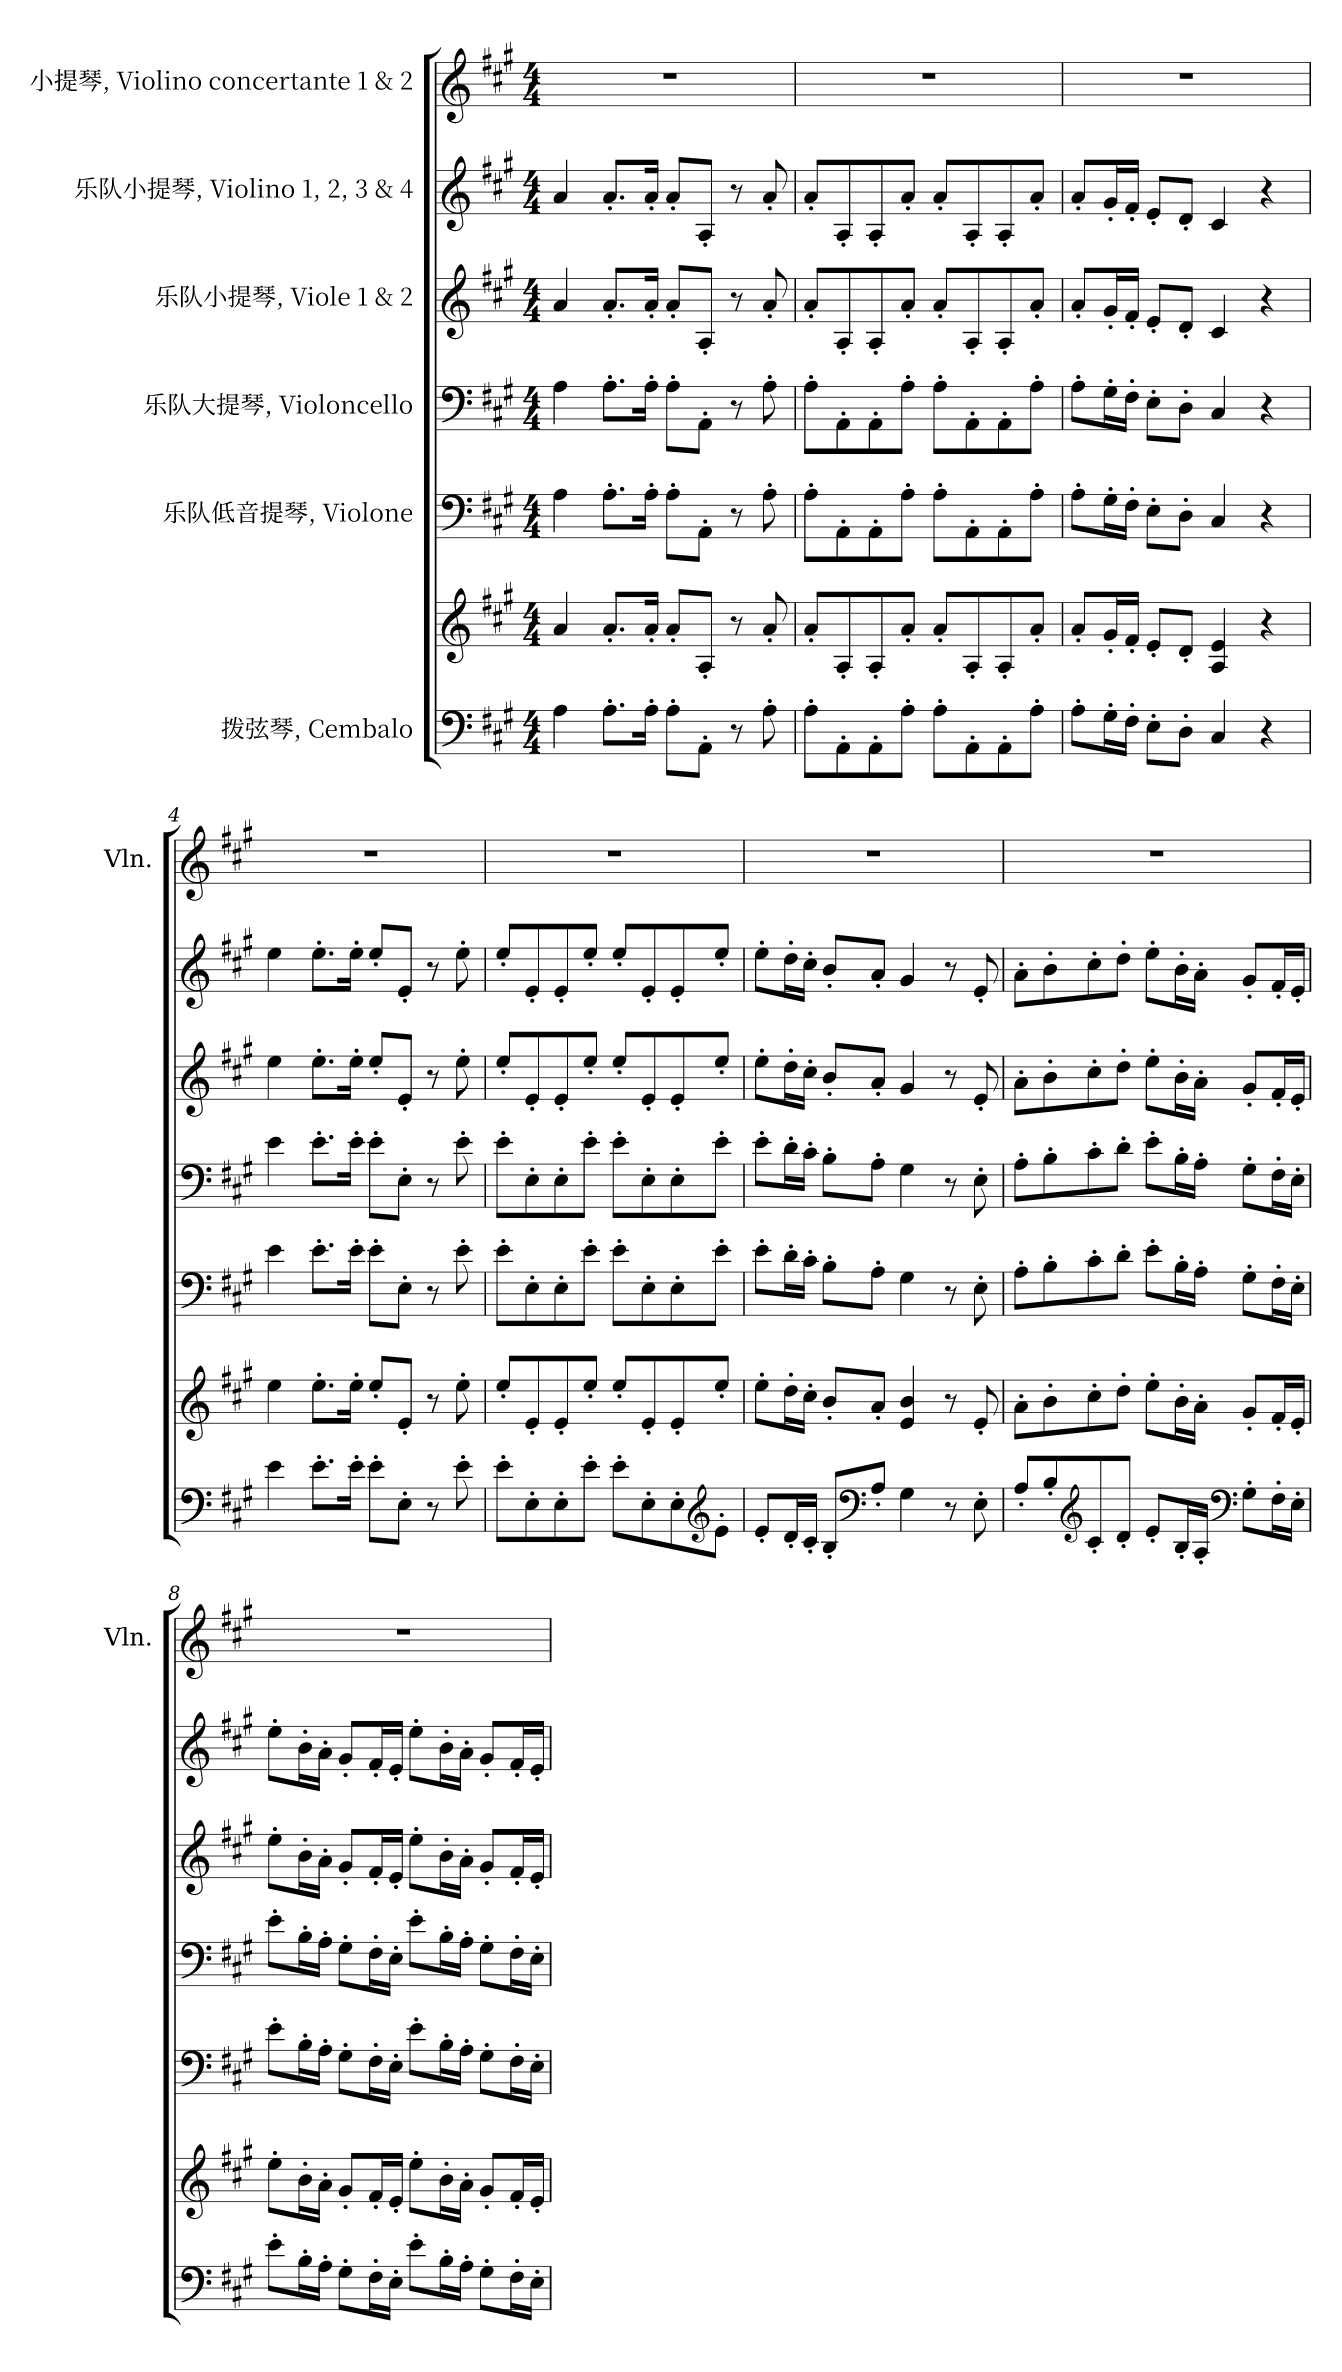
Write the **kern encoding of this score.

**kern	**kern	**kern	**kern	**kern	**kern	**kern
*part6	*part6	*part5	*part4	*part3	*part2	*part1
*staff7	*staff6	*staff5	*staff4	*staff3	*staff2	*staff1
*I"拨弦琴, Cembalo	*	*I"乐队低音提琴, Violone	*I"乐队大提琴, Violoncello	*I"乐队小提琴, Viole 1 &amp; 2	*I"乐队小提琴, Violino 1, 2, 3 &amp; 4	*I"小提琴, Violino concertante 1 &amp; 2
*	*	*	*	*	*	*I'Vln.
*clefF4	*clefG2	*clefF4	*clefF4	*clefG2	*clefG2	*clefG2
*	*	*ITrd7c12	*	*	*	*
*k[f#c#g#]	*k[f#c#g#]	*k[f#c#g#]	*k[f#c#g#]	*k[f#c#g#]	*k[f#c#g#]	*k[f#c#g#]
*M4/4	*M4/4	*M4/4	*M4/4	*M4/4	*M4/4	*M4/4
*MM120	*MM120	*MM120	*MM120	*MM120	*MM120	*MM120
=1	=1	=1	=1	=1	=1	=1
4A\	4a/	4AA\	4A\	4a/	4a/	1r
8.A'\L	8.a'/L	8.AA'\L	8.A'\L	8.a'/L	8.a'/L	.
16A'\Jk	16a'/Jk	16AA'\Jk	16A'\Jk	16a'/Jk	16a'/Jk	.
8A'\L	8a'/L	8AA'\L	8A'\L	8a'/L	8a'/L	.
8AA'\J	8A'/J	8AAA'\J	8AA'\J	8A'/J	8A'/J	.
8r	8r	8r	8r	8r	8r	.
8A'\	8a'/	8AA'\	8A'\	8a'/	8a'/	.
=2	=2	=2	=2	=2	=2	=2
8A'\L	8a'/L	8AA'\L	8A'\L	8a'/L	8a'/L	1r
8AA'\	8A'/	8AAA'\	8AA'\	8A'/	8A'/	.
8AA'\	8A'/	8AAA'\	8AA'\	8A'/	8A'/	.
8A'\J	8a'/J	8AA'\J	8A'\J	8a'/J	8a'/J	.
8A'\L	8a'/L	8AA'\L	8A'\L	8a'/L	8a'/L	.
8AA'\	8A'/	8AAA'\	8AA'\	8A'/	8A'/	.
8AA'\	8A'/	8AAA'\	8AA'\	8A'/	8A'/	.
8A'\J	8a'/J	8AA'\J	8A'\J	8a'/J	8a'/J	.
=3	=3	=3	=3	=3	=3	=3
8A'\L	8a'/L	8AA'\L	8A'\L	8a'/L	8a'/L	1r
16G#'\L	16g#'/L	16GG#'\L	16G#'\L	16g#'/L	16g#'/L	.
16F#'\JJ	16f#'/JJ	16FF#'\JJ	16F#'\JJ	16f#'/JJ	16f#'/JJ	.
8E'\L	8e'/L	8EE'\L	8E'\L	8e'/L	8e'/L	.
8D'\J	8d'/J	8DD'\J	8D'\J	8d'/J	8d'/J	.
4C#/	4A/ 4e/	4CC#/	4C#/	4c#/	4c#/	.
4r	4r	4r	4r	4r	4r	.
!!LO:PB:g=z
=4	=4	=4	=4	=4	=4	=4
4e\	4ee\	4E\	4e\	4ee\	4ee\	1r
8.e'\L	8.ee'\L	8.E'\L	8.e'\L	8.ee'\L	8.ee'\L	.
16e'\Jk	16ee'\Jk	16E'\Jk	16e'\Jk	16ee'\Jk	16ee'\Jk	.
8e'\L	8ee'/L	8E'\L	8e'\L	8ee'/L	8ee'/L	.
8E'\J	8e'/J	8EE'\J	8E'\J	8e'/J	8e'/J	.
8r	8r	8r	8r	8r	8r	.
8e'\	8ee'\	8E'\	8e'\	8ee'\	8ee'\	.
=5	=5	=5	=5	=5	=5	=5
8e'\L	8ee'/L	8E'\L	8e'\L	8ee'/L	8ee'/L	1r
8E'\	8e'/	8EE'\	8E'\	8e'/	8e'/	.
8E'\	8e'/	8EE'\	8E'\	8e'/	8e'/	.
8e'\J	8ee'/J	8E'\J	8e'\J	8ee'/J	8ee'/J	.
8e'\L	8ee'/L	8E'\L	8e'\L	8ee'/L	8ee'/L	.
8E'\	8e'/	8EE'\	8E'\	8e'/	8e'/	.
8E'\	8e'/	8EE'\	8E'\	8e'/	8e'/	.
*clefG2	*	*	*	*	*	*
8e'\J	8ee'/J	8E'\J	8e'\J	8ee'/J	8ee'/J	.
=6	=6	=6	=6	=6	=6	=6
8e'/L	8ee'\L	8E'\L	8e'\L	8ee'\L	8ee'\L	1r
16d'/L	16dd'\L	16D'\L	16d'\L	16dd'\L	16dd'\L	.
16c#'/JJ	16cc#'\JJ	16C#'\JJ	16c#'\JJ	16cc#'\JJ	16cc#'\JJ	.
8B'/L	8b'/L	8BB'\L	8B'\L	8b'/L	8b'/L	.
*clefF4	*	*	*	*	*	*
8A'/J	8a'/J	8AA'\J	8A'\J	8a'/J	8a'/J	.
4G#\	4e/ 4b/	4GG#\	4G#\	4g#/	4g#/	.
8r	8r	8r	8r	8r	8r	.
8E'\	8e'/	8EE'\	8E'\	8e'/	8e'/	.
!!LO:PB:g=z
=7	=7	=7	=7	=7	=7	=7
8A'/L	8a'\L	8AA'\L	8A'\L	8a'\L	8a'\L	1r
8B'/	8b'\	8BB'\	8B'\	8b'\	8b'\	.
*clefG2	*	*	*	*	*	*
8c#'/	8cc#'\	8C#'\	8c#'\	8cc#'\	8cc#'\	.
8d'/J	8dd'\J	8D'\J	8d'\J	8dd'\J	8dd'\J	.
8e'/L	8ee'\L	8E'\L	8e'\L	8ee'\L	8ee'\L	.
16B'/L	16b'\L	16BB'\L	16B'\L	16b'\L	16b'\L	.
16A'/JJ	16a'\JJ	16AA'\JJ	16A'\JJ	16a'\JJ	16a'\JJ	.
*clefF4	*	*	*	*	*	*
8G#'\L	8g#'/L	8GG#'\L	8G#'\L	8g#'/L	8g#'/L	.
16F#'\L	16f#'/L	16FF#'\L	16F#'\L	16f#'/L	16f#'/L	.
16E'\JJ	16e'/JJ	16EE'\JJ	16E'\JJ	16e'/JJ	16e'/JJ	.
=8	=8	=8	=8	=8	=8	=8
8e'\L	8ee'\L	8E'\L	8e'\L	8ee'\L	8ee'\L	1r
16B'\L	16b'\L	16BB'\L	16B'\L	16b'\L	16b'\L	.
16A'\JJ	16a'\JJ	16AA'\JJ	16A'\JJ	16a'\JJ	16a'\JJ	.
8G#'\L	8g#'/L	8GG#'\L	8G#'\L	8g#'/L	8g#'/L	.
16F#'\L	16f#'/L	16FF#'\L	16F#'\L	16f#'/L	16f#'/L	.
16E'\JJ	16e'/JJ	16EE'\JJ	16E'\JJ	16e'/JJ	16e'/JJ	.
8e'\L	8ee'\L	8E'\L	8e'\L	8ee'\L	8ee'\L	.
16B'\L	16b'\L	16BB'\L	16B'\L	16b'\L	16b'\L	.
16A'\JJ	16a'\JJ	16AA'\JJ	16A'\JJ	16a'\JJ	16a'\JJ	.
8G#'\L	8g#'/L	8GG#'\L	8G#'\L	8g#'/L	8g#'/L	.
16F#'\L	16f#'/L	16FF#'\L	16F#'\L	16f#'/L	16f#'/L	.
16E'\JJ	16e'/JJ	16EE'\JJ	16E'\JJ	16e'/JJ	16e'/JJ	.
=	=	=	=	=	=	=
*-	*-	*-	*-	*-	*-	*-
